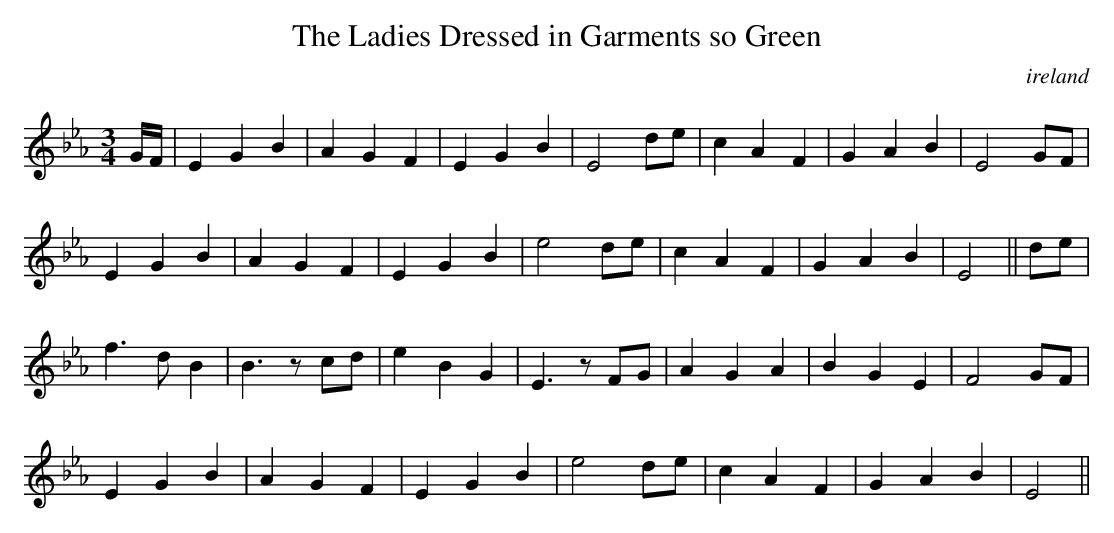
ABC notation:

X:1
T:The Ladies Dressed in Garments so Green
O:ireland
L:1/4
M:3/4
K:Eb
G//F//|\
EGB|AGF|EGB|E2 d/e/|cAF|GAB|E2 G/F/|
EGB|AGF|EGB|e2 d/e/|cAF|GAB|E2||d/e/|
f>dB|B>z c/d/|eBG|E>z F/G/|AGA|BGE|F2 G/F/|
EGB|AGF|EGB|e2 d/e/|cAF|GAB|E2||
